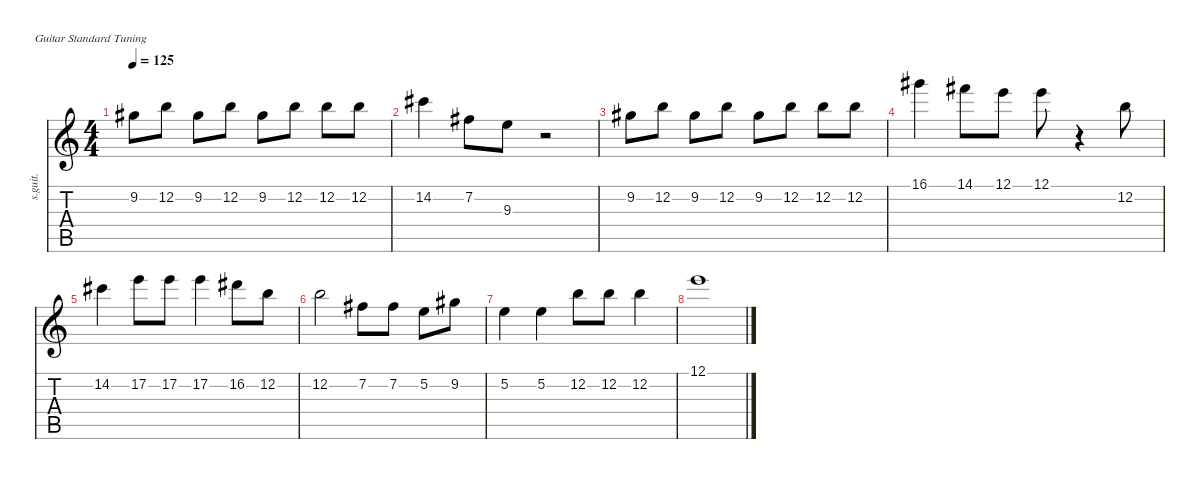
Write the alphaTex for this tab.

\defaultSystemsLayout 4
\hideDynamics
\bracketExtendMode nobrackets
\otherSystemsTrackNameOrientation horizontal
\track ("Steel Guitar" "s.guit.") {instrument acousticguitarsteel}
\staff {score tabs}
\tuning (E4 B3 G3 D3 A2 E2)
\ts (4 4)
\tempo 125
\clef g2
\ks c
9.2.8{dy mf} 12.2.8 9.2.8 12.2.8 9.2.8 12.2.8 12.2.8 12.2.8 |
14.2.4 7.2.8 9.3.8 r.2 |
9.2.8 12.2.8 9.2.8 12.2.8 9.2.8 12.2.8 12.2.8 12.2.8 |
16.1.4 14.1.8 12.1.8 12.1.8 r.4 12.2.8 |
14.2.4 17.2.8 17.2.8 17.2.4 16.2.8 12.2.8 |
12.2.2 7.2.8 7.2.8 5.2.8 9.2.8 |
5.2.4 5.2.4 12.2.8 12.2.8 12.2.4 |
12.1.1
